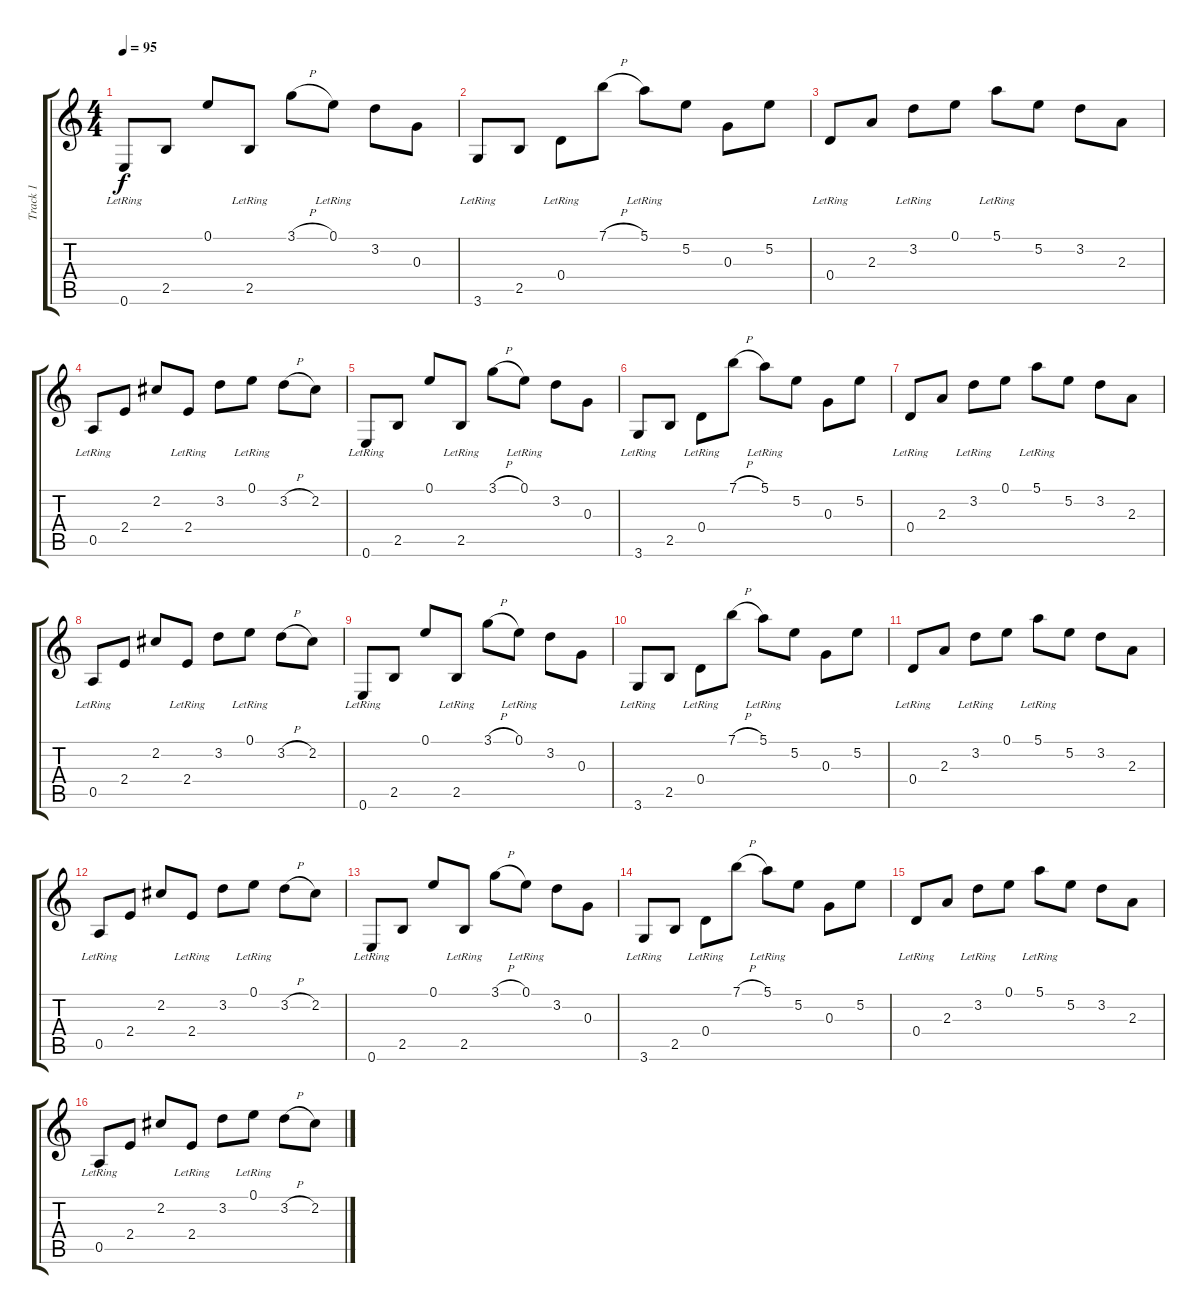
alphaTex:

\track ("Track 1" "Track 1") {instrument acousticguitarnylon}
\staff {score tabs}
\tuning (E4 B3 G3 D3 A2 E2) {hide}
\ts (4 4)
\tempo 95
\clef g2
\ks c
0.6{lr}.8{dy f} 2.5.8 0.1.8 2.5{lr}.8 3.1{h}.8 0.1{lr}.8 3.2.8 0.3.8 |
3.6{lr}.8 2.5.8 0.4{lr}.8 7.1{h}.8 5.1{lr}.8 5.2.8 0.3.8 5.2.8 |
0.4{lr}.8 2.3.8 3.2{lr}.8 0.1.8 5.1{lr}.8 5.2.8 3.2.8 2.3.8 |
0.5{lr}.8 2.4.8 2.2.8 2.4{lr}.8 3.2.8 0.1{lr}.8 3.2{h}.8 2.2.8 |
0.6{lr}.8 2.5.8 0.1.8 2.5{lr}.8 3.1{h}.8 0.1{lr}.8 3.2.8 0.3.8 |
3.6{lr}.8 2.5.8 0.4{lr}.8 7.1{h}.8 5.1{lr}.8 5.2.8 0.3.8 5.2.8 |
0.4{lr}.8 2.3.8 3.2{lr}.8 0.1.8 5.1{lr}.8 5.2.8 3.2.8 2.3.8 |
0.5{lr}.8 2.4.8 2.2.8 2.4{lr}.8 3.2.8 0.1{lr}.8 3.2{h}.8 2.2.8 |
0.6{lr}.8 2.5.8 0.1.8 2.5{lr}.8 3.1{h}.8 0.1{lr}.8 3.2.8 0.3.8 |
3.6{lr}.8 2.5.8 0.4{lr}.8 7.1{h}.8 5.1{lr}.8 5.2.8 0.3.8 5.2.8 |
0.4{lr}.8 2.3.8 3.2{lr}.8 0.1.8 5.1{lr}.8 5.2.8 3.2.8 2.3.8 |
0.5{lr}.8 2.4.8 2.2.8 2.4{lr}.8 3.2.8 0.1{lr}.8 3.2{h}.8 2.2.8 |
0.6{lr}.8 2.5.8 0.1.8 2.5{lr}.8 3.1{h}.8 0.1{lr}.8 3.2.8 0.3.8 |
3.6{lr}.8 2.5.8 0.4{lr}.8 7.1{h}.8 5.1{lr}.8 5.2.8 0.3.8 5.2.8 |
0.4{lr}.8 2.3.8 3.2{lr}.8 0.1.8 5.1{lr}.8 5.2.8 3.2.8 2.3.8 |
0.5{lr}.8 2.4.8 2.2.8 2.4{lr}.8 3.2.8 0.1{lr}.8 3.2{h}.8 2.2.8
